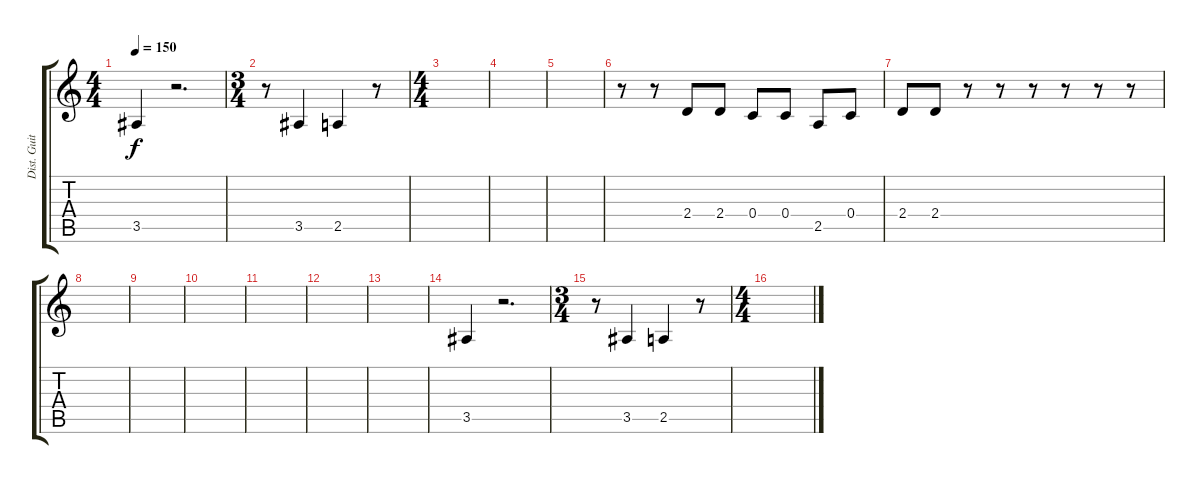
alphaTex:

\track ("Dist. Guitar" "Dist. Guit") {instrument distortionguitar}
\staff {score tabs}
\tuning (D4 A3 F3 C3 G2 D2) {hide}
\ts (4 4)
\tempo 150
\clef g2
\ks c
3.5.4{dy f volume 8} r.2{d} |
\ts (3 4)
r.8 3.5.4 2.5.4 r.8 |
\ts (4 4)
|
|
|
r.8 r.8 2.4.8 2.4.8 0.4.8 0.4.8 2.5.8 0.4.8 |
2.4.8 2.4.8 r.8 r.8 r.8 r.8 r.8 r.8 |
|
|
|
|
|
|
3.5.4 r.2{d} |
\ts (3 4)
r.8 3.5.4 2.5.4 r.8 |
\ts (4 4)
